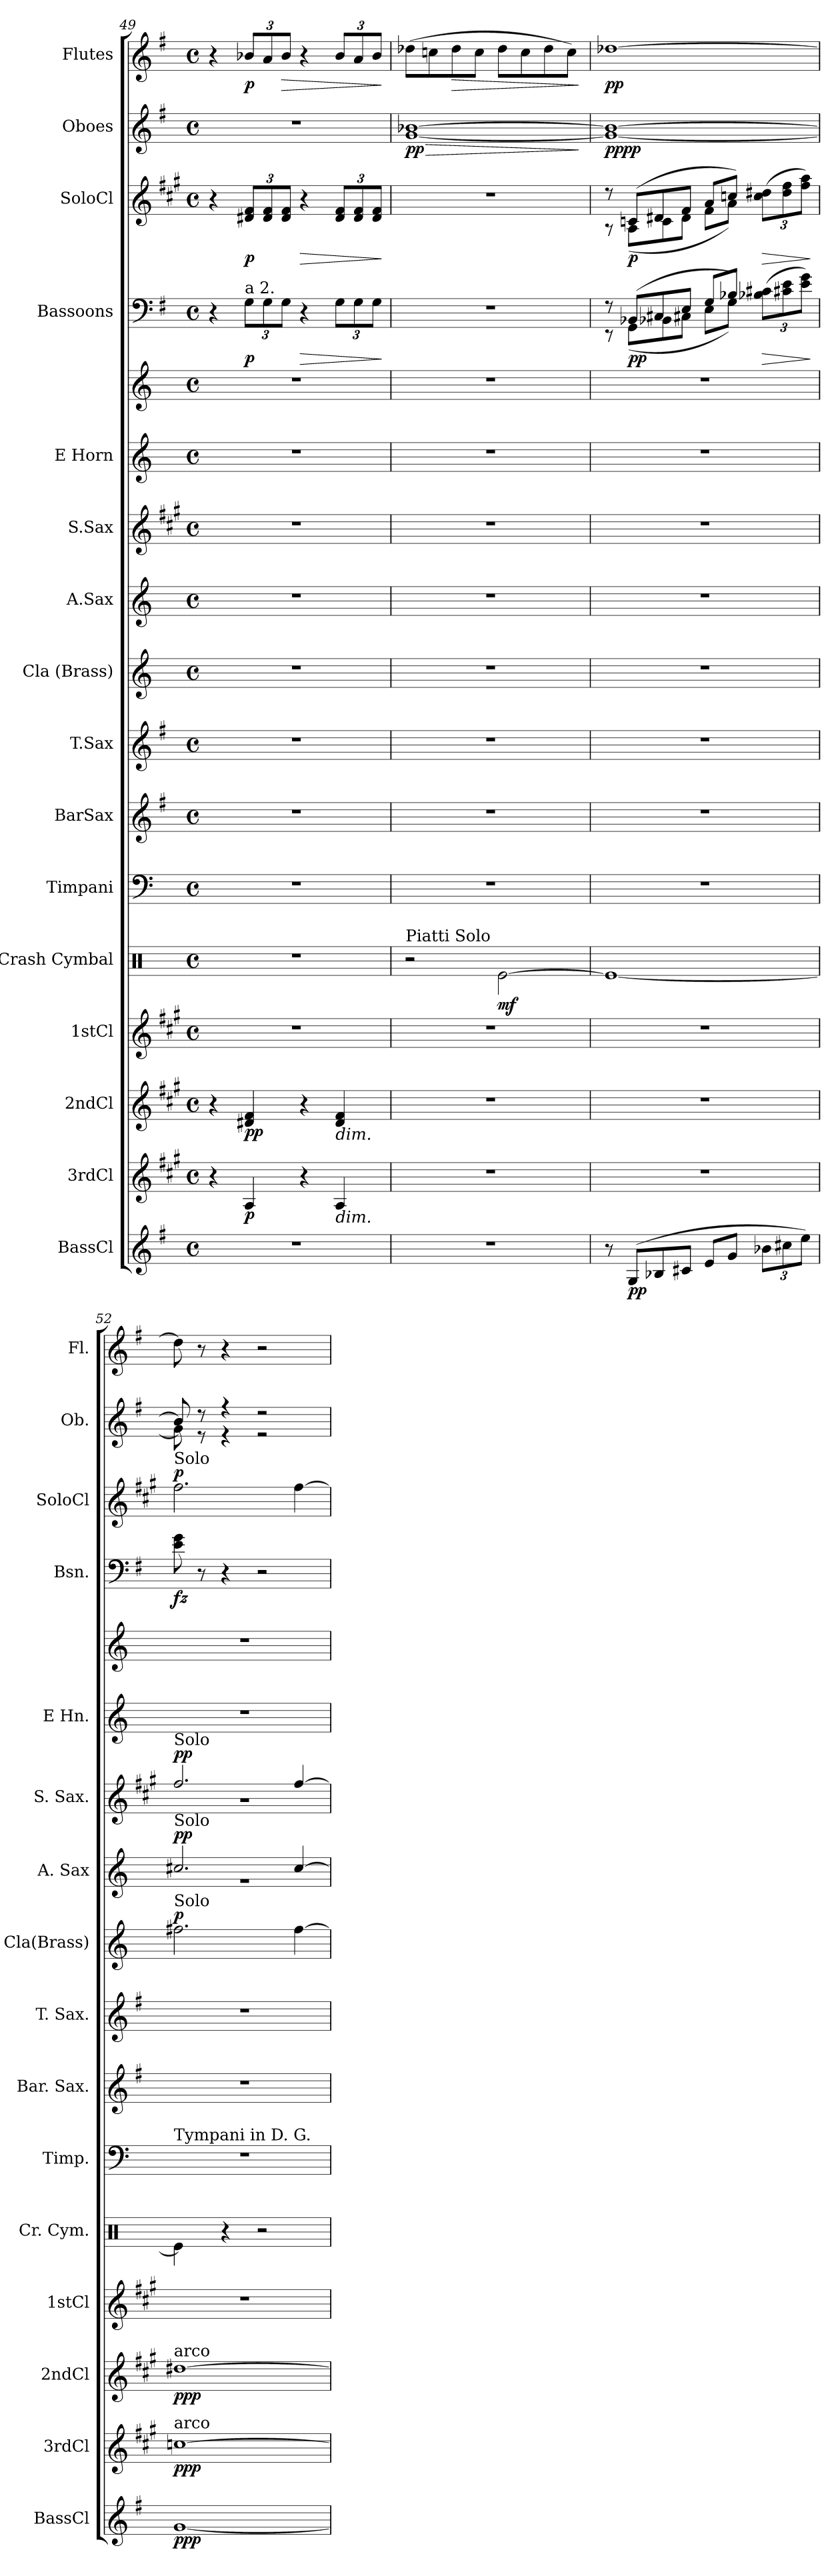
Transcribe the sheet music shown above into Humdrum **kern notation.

**kern	**dynam	**kern	**dynam	**kern	**dynam	**kern	**kern	**dynam	**kern	**kern	**kern	**kern	**dynam	**kern	**dynam	**kern	**dynam	**kern	**kern	**kern	**dynam	**kern	**dynam	**kern	**dynam	**kern	**dynam
*part16	*part16	*part15	*part15	*part14	*part14	*part13	*part12	*part12	*part11	*part10	*part9	*part8	*part8	*part7	*part7	*part6	*part6	*part5	*part5	*part4	*part4	*part3	*part3	*part2	*part2	*part1	*part1
*staff17	*staff17	*staff16	*staff16	*staff15	*staff15	*staff14	*staff13	*staff13	*staff12	*staff11	*staff10	*staff9	*staff9	*staff8	*staff8	*staff7	*staff7	*staff6	*staff5	*staff4	*staff4	*staff3	*staff3	*staff2	*staff2	*staff1	*staff1
*I"BassCl	*	*I"3rdCl	*	*I"2ndCl	*	*I"1stCl	*I"Crash Cymbal	*	*I"Timpani	*I"BarSax	*I"T.Sax	*I"Cla (Brass)	*	*I"A.Sax	*	*I"S.Sax	*	*I"E Horn	*	*I"Bassoons	*	*I"SoloCl	*	*I"Oboes	*	*I"Flutes	*
*I'BassCl	*	*I'3rdCl	*	*I'2ndCl	*	*I'1stCl	*I'Cr. Cym.	*	*I'Timp.	*I'Bar. Sax.	*I'T. Sax.	*I'Cla(Brass)	*	*I'A. Sax	*	*I'S. Sax.	*	*I'E Hn.	*	*I'Bsn.	*	*I'SoloCl	*	*I'Ob.	*	*I'Fl.	*
*clefG2	*	*clefG2	*	*clefG2	*	*clefG2	*clefX	*	*clefF4	*clefG2	*clefG2	*clefG2	*	*clefG2	*	*clefG2	*	*clefG2	*clefG2	*clefF4	*	*clefG2	*	*clefG2	*	*clefG2	*
*ITrd8c14	*	*ITrd1c2	*	*ITrd1c2	*	*ITrd1c2	*	*	*	*ITrd12c21	*ITrd8c14	*ITrd1c2	*	*ITrd5c9	*	*ITrd1c2	*	*ITrd5c8	*ITrd5c8	*	*	*ITrd1c2	*	*	*	*	*
*k[f#]	*	*k[f#]	*	*k[f#]	*	*k[f#]	*k[]	*	*k[]	*k[f#]	*k[f#]	*k[b-e-]	*	*k[b-e-a-]	*	*k[f#]	*	*k[f#c#g#d#]	*k[f#c#g#d#]	*k[f#]	*	*k[f#]	*	*k[f#]	*	*k[f#]	*
*M4/4	*	*M4/4	*	*M4/4	*	*M4/4	*M4/4	*	*M4/4	*M4/4	*M4/4	*M4/4	*	*M4/4	*	*M4/4	*	*M4/4	*M4/4	*M4/4	*	*M4/4	*	*M4/4	*	*M4/4	*
*met(c)	*	*met(c)	*	*met(c)	*	*met(c)	*met(c)	*	*met(c)	*met(c)	*met(c)	*met(c)	*	*met(c)	*	*met(c)	*	*met(c)	*met(c)	*met(c)	*	*met(c)	*	*met(c)	*	*met(c)	*
=49	=49	=49	=49	=49	=49	=49	=49	=49	=49	=49	=49	=49	=49	=49	=49	=49	=49	=49	=49	=49	=49	=49	=49	=49	=49	=49	=49
1r	.	4r	.	4r	.	1r	1r	.	1r	1r	1r	1r	.	1r	.	1r	.	1r	1r	4r	.	4r	.	1r	.	4r	.
*	*	*	*	*	*	*	*	*	*	*	*	*	*	*	*	*	*	*	*	*Xbrackettup	*	*Xbrackettup	*	*	*	*Xbrackettup	*
!	!	!	!	!	!	!	!	!	!	!	!	!	!	!	!	!	!	!	!	!LO:TX:a:t=a 2.	!	!	!	!	!	!	!
!	!	!	!LO:DY:b	!	!LO:DY:b	!	!	!	!	!	!	!	!	!	!	!	!	!	!	!	!	!	!	!	!	!	!
!	!	!	!	!	!LO:DY:n=1:b	!	!	!	!	!	!	!	!	!	!	!	!	!	!	!	!LO:DY:b	!	!LO:DY:b	!	!	!	!LO:DY:b
.	.	4G/	p	4c#X/ 4e/	p p	.	.	.	.	.	.	.	.	.	.	.	.	.	.	12G\L	p	12c#X/ 12e/L	p	.	.	12b-X/L	p
.	.	.	.	.	.	.	.	.	.	.	.	.	.	.	.	.	.	.	.	12G\	.	12c#/ 12e/	.	.	.	12a/	.
!	!	!	!	!	!	!	!	!	!	!	!	!	!	!	!	!	!	!	!	!	!	!	!	!	!	!	!LO:HP:b
.	.	.	.	.	.	.	.	.	.	.	.	.	.	.	.	.	.	.	.	12G\J	.	12c#/ 12e/J	.	.	.	12b-/J	>
!	!	!	!	!	!	!	!	!	!	!	!	!	!	!	!	!	!	!	!	!	!LO:HP:b	!	!LO:HP:b	!	!	!	!
.	.	4r	.	4r	.	.	.	.	.	.	.	.	.	.	.	.	.	.	.	4r	>	4r	>	.	.	4r	.
!	!	!	!	!LO:TX:b:i:t=dim.	!	!	!	!	!	!	!	!	!	!	!	!	!	!	!	!	!	!	!	!	!	!	!
!	!	!LO:TX:b:i:t=dim.	!	!	!	!	!	!	!	!	!	!	!	!	!	!	!	!	!	!	!	!	!	!	!	!	!
.	.	4G/	.	4c#/ 4e/	.	.	.	.	.	.	.	.	.	.	.	.	.	.	.	12G\L	.	12c#/ 12e/L	.	.	.	12b-/L	.
.	.	.	.	.	.	.	.	.	.	.	.	.	.	.	.	.	.	.	.	12G\	.	12c#/ 12e/	.	.	.	12a/	.
.	.	.	.	.	.	.	.	.	.	.	.	.	.	.	.	.	.	.	.	12G\J	.	12c#/ 12e/J	.	.	.	12b-/J	.
.	.	.	.	.	.	.	.	.	.	.	.	.	.	.	.	.	.	.	.	.	]	.	]	.	.	.	]
!!LO:PB:g=z
=50	=50	=50	=50	=50	=50	=50	=50	=50	=50	=50	=50	=50	=50	=50	=50	=50	=50	=50	=50	=50	=50	=50	=50	=50	=50	=50	=50
!	!	!	!	!	!	!	!LO:TX:a:t=Piatti Solo	!	!	!	!	!	!	!	!	!	!	!	!	!	!	!	!	!	!	!	!
!	!	!	!	!	!	!	!	!	!	!	!	!	!	!	!	!	!	!	!	!	!	!	!	!	!LO:HP:b	!	!
*	*	*	*	*	*	*	*	*	*	*	*	*	*	*	*	*	*	*	*	*	*	*	*	*^	*	*	*
!	!	!	!	!	!	!	!	!	!	!	!	!	!	!	!	!	!	!	!	!	!	!	!	!	!	!LO:DY:n=1:b	!	!
!	!	!	!	!	!	!	!	!	!	!	!	!	!	!	!	!	!	!	!	!	!	!	!	!	!	!LO:DY:n=2:b	!	!
1r	.	1r	.	1r	.	1r	2r	.	1r	1r	1r	1r	.	1r	.	1r	.	1r	1r	1r	.	1r	.	[1b-X	[1g	> p p	(>8dd-X\L	.
.	.	.	.	.	.	.	.	.	.	.	.	.	.	.	.	.	.	.	.	.	.	.	.	.	.	.	8ccn\	.
!	!	!	!	!	!	!	!	!	!	!	!	!	!	!	!	!	!	!	!	!	!	!	!	!	!	!	!	!LO:HP:b
.	.	.	.	.	.	.	.	.	.	.	.	.	.	.	.	.	.	.	.	.	.	.	.	.	.	.	8dd-\	>
.	.	.	.	.	.	.	.	.	.	.	.	.	.	.	.	.	.	.	.	.	.	.	.	.	.	.	8cc\J	.
!	!	!	!	!	!	!	!	!LO:DY:b	!	!	!	!	!	!	!	!	!	!	!	!	!	!	!	!	!	!	!	!
.	.	.	.	.	.	.	[2Re\	mf	.	.	.	.	.	.	.	.	.	.	.	.	.	.	.	.	.	.	8dd-\L	.
.	.	.	.	.	.	.	.	.	.	.	.	.	.	.	.	.	.	.	.	.	.	.	.	.	.	.	8cc\	.
.	.	.	.	.	.	.	.	.	.	.	.	.	.	.	.	.	.	.	.	.	.	.	.	.	.	.	8dd-\	.
.	.	.	.	.	.	.	.	.	.	.	.	.	.	.	.	.	.	.	.	.	.	.	.	.	.	.	8cc\J)	.
*	*	*	*	*	*	*	*	*	*	*	*	*	*	*	*	*	*	*	*	*	*	*	*	*v	*v	*	*	*
.	.	.	.	.	.	.	.	.	.	.	.	.	.	.	.	.	.	.	.	.	.	.	.	.	]	.	]
=51	=51	=51	=51	=51	=51	=51	=51	=51	=51	=51	=51	=51	=51	=51	=51	=51	=51	=51	=51	=51	=51	=51	=51	=51	=51	=51	=51
*	*	*	*	*	*	*	*	*	*	*	*	*	*	*	*	*	*	*	*	*^	*	*^	*	*^	*	*	*
!	!	!	!	!	!	!	!	!	!	!	!	!	!	!	!	!	!	!	!	!	!	!	!	!	!	!	!	!LO:DY:b	!	!
!	!	!	!	!	!	!	!	!	!	!	!	!	!	!	!	!	!	!	!	!	!	!	!	!	!	!	!	!LO:DY:n=1:b	!	!LO:DY:b
8r	.	1r	.	1r	.	1r	1Re_	.	1r	1r	1r	1r	.	1r	.	1r	.	1r	1r	8r	8r	.	8r	8r	.	1b-_	1g_	pp pp	[1dd-X	pp
!	!LO:DY:b	!	!	!	!	!	!	!	!	!	!	!	!	!	!	!	!	!	!	!	!	!LO:DY:b	!	!	!	!	!	!	!	!
!	!	!	!	!	!	!	!	!	!	!	!	!	!	!	!	!	!	!	!	!	!	!LO:DY:n=1:b	!	!	!LO:DY:b	!	!	!	!	!
(>8GG/L	pp	.	.	.	.	.	.	.	.	.	.	.	.	.	.	.	.	.	.	(>8BB-X/L	(<8GG\L	p p	(>8B-X/L	(<8G\L	p	.	.	.	.	.
8BB-X/	.	.	.	.	.	.	.	.	.	.	.	.	.	.	.	.	.	.	.	8C#X/	8BB-X\	.	8c#X/	8B-\	.	.	.	.	.	.
8C#X/J	.	.	.	.	.	.	.	.	.	.	.	.	.	.	.	.	.	.	.	8E/J	8C#X\J	.	8e/J	8c#\J	.	.	.	.	.	.
8E/L	.	.	.	.	.	.	.	.	.	.	.	.	.	.	.	.	.	.	.	8G/L	8E\L	.	8g/L	8e\L	.	.	.	.	.	.
8G/J	.	.	.	.	.	.	.	.	.	.	.	.	.	.	.	.	.	.	.	8B-X/J)	8G\J)	.	8b-X/J)	8g\J)	.	.	.	.	.	.
*Xbrackettup	*	*	*	*	*	*	*	*	*	*	*	*	*	*	*	*	*	*	*	*	*	*	*	*	*	*	*	*	*	*
!	!	!	!	!	!	!	!	!	!	!	!	!	!	!	!	!	!	!	!	!	!	!LO:HP:b	!	!	!LO:HP:b	!	!	!	!	!
12B-X\L	.	.	.	.	.	.	.	.	.	.	.	.	.	.	.	.	.	.	.	(>12B-X\ 12c#X\L	4ryy	>	(>12b-\ 12cc#X\L	4ryy	>	.	.	.	.	.
12c#X\	.	.	.	.	.	.	.	.	.	.	.	.	.	.	.	.	.	.	.	12c#X\ 12e\	.	.	12cc#\ 12ee\	.	.	.	.	.	.	.
12e\J)	.	.	.	.	.	.	.	.	.	.	.	.	.	.	.	.	.	.	.	12e\ 12g\J)	.	.	12ee\ 12gg\J)	.	.	.	.	.	.	.
*	*	*	*	*	*	*	*	*	*	*	*	*	*	*	*	*	*	*	*	*v	*v	*	*	*	*	*v	*v	*	*	*
*	*	*	*	*	*	*	*	*	*	*	*	*	*	*	*	*	*	*	*	*	*	*v	*v	*	*	*	*	*
.	.	.	.	.	.	.	.	.	.	.	.	.	.	.	.	.	.	.	.	.	]	.	]	.	.	.	.
=52	=52	=52	=52	=52	=52	=52	=52	=52	=52	=52	=52	=52	=52	=52	=52	=52	=52	=52	=52	=52	=52	=52	=52	=52	=52	=52	=52
*	*	*	*	*	*	*	*	*	*	*	*	*	*	*^	*	*^	*	*	*	*	*	*	*	*^	*	*	*
!	!	!	!	!	!	!	!	!	!	!	!	!	!	!	!	!	!	!	!	!	!	!	!	!LO:TX:a:t=Solo	!	!	!	!	!	!
!	!	!	!	!	!	!	!	!	!	!	!	!	!	!	!	!	!LO:TX:a:t=Solo	!	!	!	!	!	!	!	!	!	!	!	!	!
!	!	!	!	!	!	!	!	!	!	!	!	!	!	!LO:TX:a:t=Solo	!	!	!	!	!	!	!	!	!	!	!	!	!	!	!	!
!	!	!	!	!	!	!	!	!	!	!	!	!LO:TX:a:t=Solo	!	!	!	!	!	!	!	!	!	!	!	!	!	!	!	!	!	!
!	!	!	!	!	!	!	!	!	!LO:TX:a:t=Tympani in D. G.	!	!	!	!	!	!	!	!	!	!	!	!	!	!	!	!	!	!	!	!	!
!	!	!	!	!LO:TX:a:t=arco	!	!	!	!	!	!	!	!	!	!	!	!	!	!	!	!	!	!	!	!	!	!	!	!	!	!
!	!	!LO:TX:a:t=arco	!	!	!	!	!	!	!	!	!	!	!	!	!	!	!	!	!	!	!	!	!	!	!	!	!	!	!	!
!	!LO:DY:b	!	!LO:DY:b	!	!LO:DY:b	!	!	!	!	!	!	!	!LO:DY:a	!	!	!LO:DY:a	!	!	!	!	!	!	!	!	!	!	!	!	!	!
!	!	!	!	!	!	!	!	!	!	!	!	!	!	!	!	!LO:DY:n=1:a	!	!	!LO:DY:a	!	!	!	!	!	!	!	!	!	!	!
!	!	!	!	!	!	!	!	!	!	!	!	!	!	!	!	!	!	!	!LO:DY:n=1:a	!	!	!	!LO:DY:b	!	!LO:DY:a	!	!	!	!	!
[1G	ppp	[1b-X	ppp	[1cc#X	ppp	1r	4Re\]	.	1r	1r	1r	2.een\	p	2.en/	1r	p p	2.ee/	1r	p p	1r	1r	8e\ 8g\	fz	2.ee\	p	8b-/]	8g\]	.	8dd-\]	.
.	.	.	.	.	.	.	.	.	.	.	.	.	.	.	.	.	.	.	.	.	.	8r	.	.	.	8r	8r	.	8r	.
.	.	.	.	.	.	.	4r	.	.	.	.	.	.	.	.	.	.	.	.	.	.	4r	.	.	.	4r	4r	.	4r	.
.	.	.	.	.	.	.	2r	.	.	.	.	.	.	.	.	.	.	.	.	.	.	2r	.	.	.	2r	2r	.	2r	.
.	.	.	.	.	.	.	.	.	.	.	.	[4ee\	.	[4e/	.	.	[4ee/	.	.	.	.	.	.	[4ee\	.	.	.	.	.	.
*	*	*	*	*	*	*	*	*	*	*	*	*	*	*v	*v	*	*	*	*	*	*	*	*	*	*	*v	*v	*	*	*
*	*	*	*	*	*	*	*	*	*	*	*	*	*	*	*	*v	*v	*	*	*	*	*	*	*	*	*	*	*
=	=	=	=	=	=	=	=	=	=	=	=	=	=	=	=	=	=	=	=	=	=	=	=	=	=	=	=
*-	*-	*-	*-	*-	*-	*-	*-	*-	*-	*-	*-	*-	*-	*-	*-	*-	*-	*-	*-	*-	*-	*-	*-	*-	*-	*-	*-
